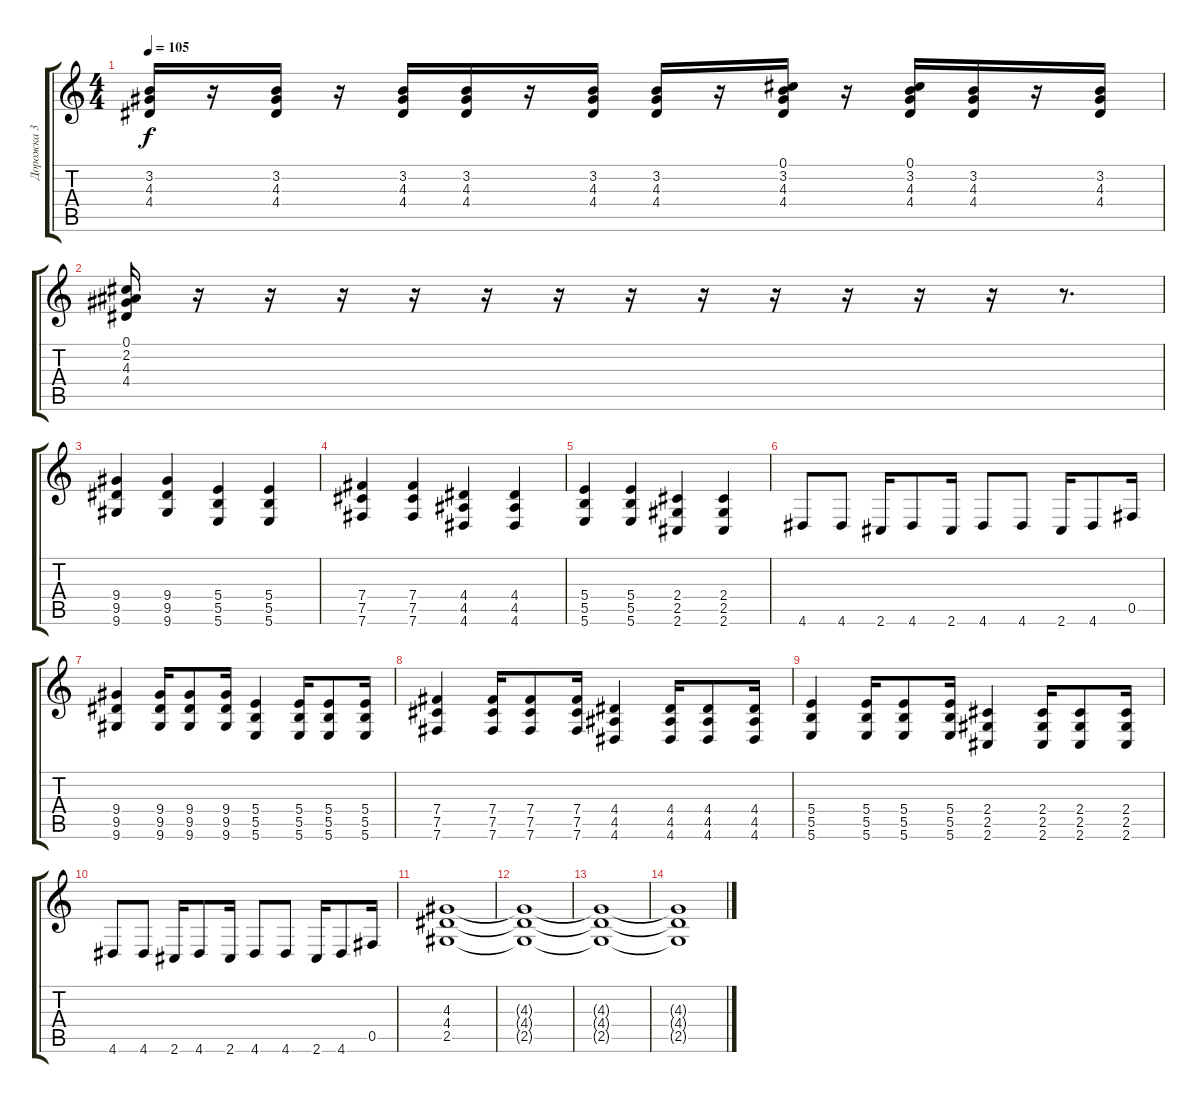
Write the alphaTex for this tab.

\track ("Дорожка 3" "Дорожка 3") {instrument distortionguitar}
\staff {score tabs}
\tuning (Db4 Ab3 E3 B2 Gb2 B1) {hide}
\ts (4 4)
\tempo 105
\clef g2
\ks c
(3.2 4.3 4.4).16{dy f} r.16 (3.2 4.3 4.4).16 r.16 (3.2 4.3 4.4).16 (3.2 4.3 4.4).16 r.16 (3.2 4.3 4.4).16 (3.2 4.3 4.4).16 r.16 (0.1 3.2 4.3 4.4).16 r.16 (0.1 3.2 4.3 4.4).16 (3.2 4.3 4.4).16 r.16 (3.2 4.3 4.4).16 |
(0.1 2.2 4.3 4.4).16 r.16 r.16 r.16 r.16 r.16 r.16 r.16 r.16 r.16 r.16 r.16 r.16 r.8{d} |
(9.4 9.5 9.6).4 (9.4 9.5 9.6).4 (5.4 5.5 5.6).4 (5.4 5.5 5.6).4 |
(7.4 7.5 7.6).4 (7.4 7.5 7.6).4 (4.4 4.5 4.6).4 (4.4 4.5 4.6).4 |
(5.4 5.5 5.6).4 (5.4 5.5 5.6).4 (2.4 2.5 2.6).4 (2.4 2.5 2.6).4 |
4.6.8 4.6.8 2.6.16 4.6.8 2.6.16 4.6.8 4.6.8 2.6.16 4.6.8 0.5.16 |
(9.4 9.5 9.6).4 (9.4 9.5 9.6).16 (9.4 9.5 9.6).8 (9.4 9.5 9.6).16 (5.4 5.5 5.6).4 (5.4 5.5 5.6).16 (5.4 5.5 5.6).8 (5.4 5.5 5.6).16 |
(7.4 7.5 7.6).4 (7.4 7.5 7.6).16 (7.4 7.5 7.6).8 (7.4 7.5 7.6).16 (4.4 4.5 4.6).4 (4.4 4.5 4.6).16 (4.4 4.5 4.6).8 (4.4 4.5 4.6).16 |
(5.4 5.5 5.6).4 (5.4 5.5 5.6).16 (5.4 5.5 5.6).8 (5.4 5.5 5.6).16 (2.4 2.5 2.6).4 (2.4 2.5 2.6).16 (2.4 2.5 2.6).8 (2.4 2.5 2.6).16 |
4.6.8 4.6.8 2.6.16 4.6.8 2.6.16 4.6.8 4.6.8 2.6.16 4.6.8 0.5.16 |
(4.3 4.4 2.5).1 |
(4.3{t} 4.4{t} 2.5{t}).1 |
(4.3{t} 4.4{t} 2.5{t}).1 |
(4.3{t} 4.4{t} 2.5{t}).1
